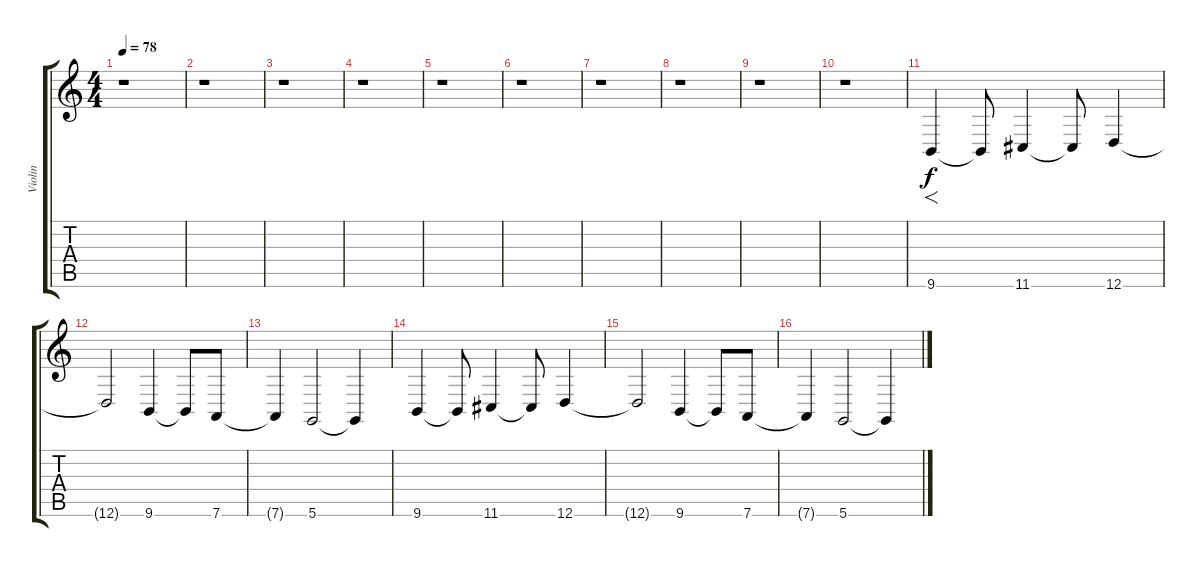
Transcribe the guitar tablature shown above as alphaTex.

\track ("Violin" "Violin") {instrument stringensemble1}
\staff {score tabs}
\tuning (E4 B3 G3 D3 A2 D2) {hide}
\ts (4 4)
\tempo 78
\clef g2
\ks c
r.1{dy f instrument stringensemble1} |
r.1 |
r.1 |
r.1 |
r.1 |
r.1 |
r.1 |
r.1 |
r.1 |
r.1 |
9.6.4{f} 9.6{t}.8 11.6.4 11.6{t}.8 12.6.4 |
12.6{t}.2 9.6.4 9.6{t}.8 7.6.8 |
7.6{t}.4 5.6.2 5.6{t}.4 |
9.6.4 9.6{t}.8 11.6.4 11.6{t}.8 12.6.4 |
12.6{t}.2 9.6.4 9.6{t}.8 7.6.8 |
7.6{t}.4 5.6.2 5.6{t}.4
